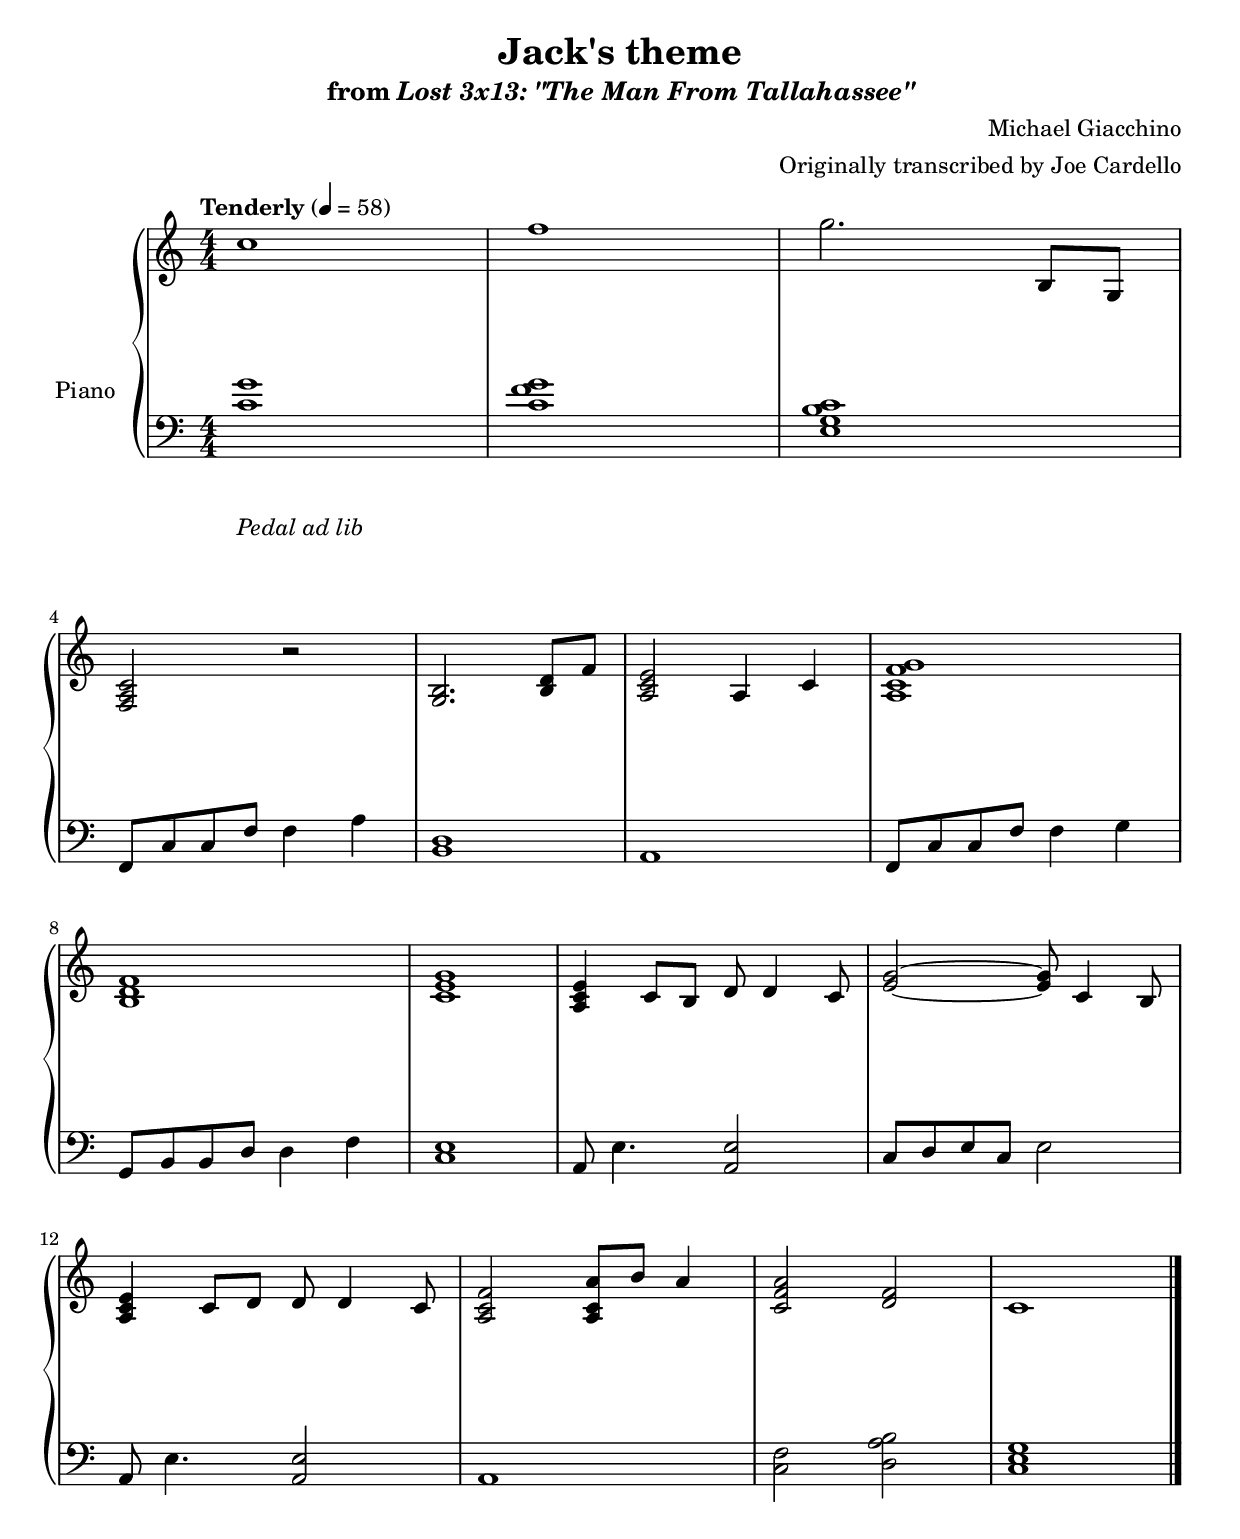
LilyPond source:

\version "2.12.2"

\header {
  title = "Jack's theme"
  subtitle = \markup { "from" \italic "Lost 3x13: \"The Man From Tallahassee\"" }
  composer = "Michael Giacchino"
  arranger = "Originally transcribed by Joe Cardello"
}

global = {
  \tempo "Tenderly" 4 = 58
  \key c \major
  \time 4/4
  \numericTimeSignature
  s1*3\break
  s1*4\break
  s1*4\break
  s1*4\bar "|."
}

upper = \relative c' {
  \clef treble
  c'1
  f1
  g2. b,,8 g

  <f a c>2 r
  <g b>2. <b d>8 f'8
  <a, c e>2 a4 c
  <a c f g>1

  <b d f>1
  <c e g>1
  <a c e>4 c8 b d d4 c8
  <e g>2~ <e g>8 c4 b8

  <a c e>4 c8 d d d4 c8
  <a c f>2 <a c a'>8 b' a4
  <c, f a>2 <f d>
  c1
}

lower = \relative c {
  \clef bass
  <c' g'>1
  <c f g>
  <e, g b c>1

  f,8 c' c f f4 a
  <b, d>1
  a1
  f8 c' c f f4 g

  g,8 b b d d4 f
  <c e>1
  a8 e'4. <a, e'>2
  c8 d e c e2

  a,8 e'4. <a, e'>2
  a1
  <c f>2 <d a' b>
  <c e g>1
}

dynamics = {
  s32 s32*30\mp s32
  s1*10
  s32*31\< s32\!
  s1
  s2 s32*46\> s32\!
}

pedal = {
  s1-"Pedal ad lib"
}

chordnames = \chordmode {
}

\include "../template_piano_solo.ly"
